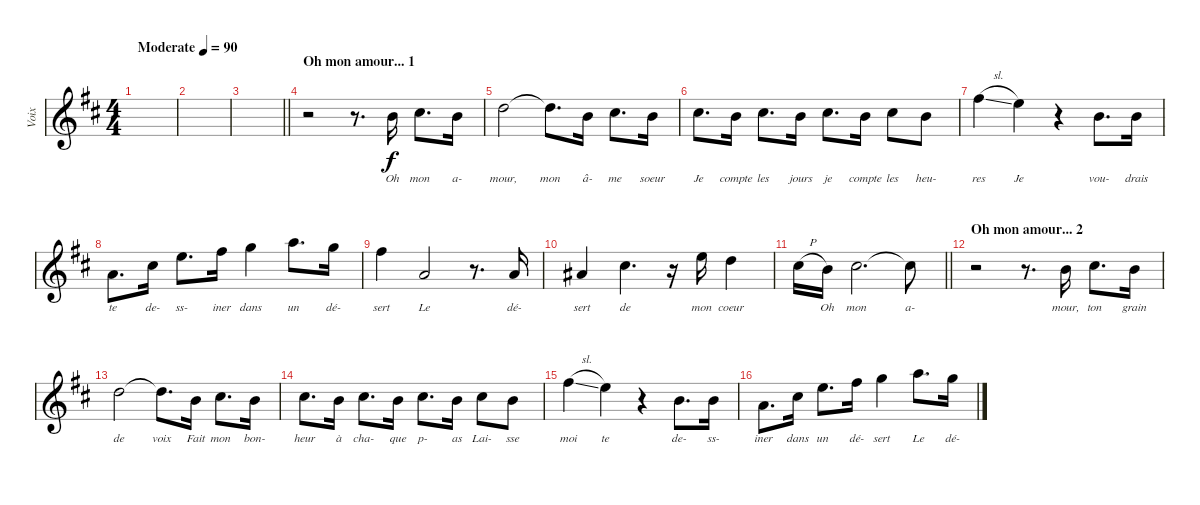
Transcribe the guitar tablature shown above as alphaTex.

\track ("Voix" "Voix") {instrument electricguitarjazz}
\staff {score}
\tuning (E4 B3 G3 D3 A2 E2) {hide}
\ts (4 4)
\tempo (90 "Moderate")
\clef g2
\ks bminor
|
|
\barLineRight lightlight
|
\section ("" "Oh mon amour... 1")
r.2 r.8{d} 0.2.16{lyrics (0 "Oh") lyrics (1 "") lyrics (2 "") lyrics (3 "") lyrics (4 "")} 2.2.8{d lyrics (0 "mon") lyrics (1 "") lyrics (2 "") lyrics (3 "") lyrics (4 "")} 0.2.16{lyrics (0 "a-") lyrics (1 "") lyrics (2 "") lyrics (3 "") lyrics (4 "")} |
3.2.2{lyrics (0 "mour,") lyrics (1 "") lyrics (2 "") lyrics (3 "") lyrics (4 "")} 3.2{t}.8{d lyrics (0 "mon") lyrics (1 "") lyrics (2 "") lyrics (3 "") lyrics (4 "")} 0.2.16{lyrics (0 "â-") lyrics (1 "") lyrics (2 "") lyrics (3 "") lyrics (4 "")} 2.2.8{d lyrics (0 "me") lyrics (1 "") lyrics (2 "") lyrics (3 "") lyrics (4 "")} 0.2.16{lyrics (0 "soeur") lyrics (1 "") lyrics (2 "") lyrics (3 "") lyrics (4 "")} |
2.2.8{d lyrics (0 "Je") lyrics (1 "") lyrics (2 "") lyrics (3 "") lyrics (4 "")} 0.2.16{lyrics (0 "compte") lyrics (1 "") lyrics (2 "") lyrics (3 "") lyrics (4 "")} 2.2.8{d lyrics (0 "les") lyrics (1 "") lyrics (2 "") lyrics (3 "") lyrics (4 "")} 0.2.16{lyrics (0 "jours") lyrics (1 "") lyrics (2 "") lyrics (3 "") lyrics (4 "")} 2.2.8{d lyrics (0 "je") lyrics (1 "") lyrics (2 "") lyrics (3 "") lyrics (4 "")} 0.2.16{lyrics (0 "compte") lyrics (1 "") lyrics (2 "") lyrics (3 "") lyrics (4 "")} 2.2.8{lyrics (0 "les") lyrics (1 "") lyrics (2 "") lyrics (3 "") lyrics (4 "")} 0.2.8{lyrics (0 "heu-") lyrics (1 "") lyrics (2 "") lyrics (3 "") lyrics (4 "")} |
2.1{sl}.4{lyrics (0 "res") lyrics (1 "") lyrics (2 "") lyrics (3 "") lyrics (4 "")} 0.1.4{lyrics (0 "Je") lyrics (1 "") lyrics (2 "") lyrics (3 "") lyrics (4 "")} r.4 0.2.8{d lyrics (0 "vou-") lyrics (1 "") lyrics (2 "") lyrics (3 "") lyrics (4 "")} 0.2.16{lyrics (0 "drais") lyrics (1 "") lyrics (2 "") lyrics (3 "") lyrics (4 "")} |
2.3.8{d lyrics (0 "te") lyrics (1 "") lyrics (2 "") lyrics (3 "") lyrics (4 "")} 2.2.16{lyrics (0 "de-") lyrics (1 "") lyrics (2 "") lyrics (3 "") lyrics (4 "")} 0.1.8{d lyrics (0 "ss-") lyrics (1 "") lyrics (2 "") lyrics (3 "") lyrics (4 "")} 2.1.16{lyrics (0 "iner") lyrics (1 "") lyrics (2 "") lyrics (3 "") lyrics (4 "")} 3.1.4{lyrics (0 "dans") lyrics (1 "") lyrics (2 "") lyrics (3 "") lyrics (4 "")} 5.1.8{d lyrics (0 "un") lyrics (1 "") lyrics (2 "") lyrics (3 "") lyrics (4 "")} 3.1.16{lyrics (0 "dé-") lyrics (1 "") lyrics (2 "") lyrics (3 "") lyrics (4 "")} |
2.1.4{lyrics (0 "sert") lyrics (1 "") lyrics (2 "") lyrics (3 "") lyrics (4 "")} 2.3.2{lyrics (0 "Le") lyrics (1 "") lyrics (2 "") lyrics (3 "") lyrics (4 "")} r.8{d} 2.3.16{lyrics (0 "dé-") lyrics (1 "") lyrics (2 "") lyrics (3 "") lyrics (4 "")} |
3.3.4{lyrics (0 "sert") lyrics (1 "") lyrics (2 "") lyrics (3 "") lyrics (4 "")} 2.2.4{d lyrics (0 "de") lyrics (1 "") lyrics (2 "") lyrics (3 "") lyrics (4 "")} r.16 0.1.16{lyrics (0 "mon") lyrics (1 "") lyrics (2 "") lyrics (3 "") lyrics (4 "")} 3.2.4{lyrics (0 "coeur") lyrics (1 "") lyrics (2 "") lyrics (3 "") lyrics (4 "")} |
\barLineRight lightlight
2.2{h}.16{lyrics (0 "") lyrics (1 "") lyrics (2 "") lyrics (3 "") lyrics (4 "")} 0.2.16{lyrics (0 "Oh") lyrics (1 "") lyrics (2 "") lyrics (3 "") lyrics (4 "")} 2.2.2{d lyrics (0 "mon") lyrics (1 "") lyrics (2 "") lyrics (3 "") lyrics (4 "")} 2.2{t}.8{lyrics (0 "a-") lyrics (1 "") lyrics (2 "") lyrics (3 "") lyrics (4 "")} |
\section ("" "Oh mon amour... 2")
r.2 r.8{d} 0.2.16{lyrics (0 "mour,") lyrics (1 "") lyrics (2 "") lyrics (3 "") lyrics (4 "")} 2.2.8{d lyrics (0 "ton") lyrics (1 "") lyrics (2 "") lyrics (3 "") lyrics (4 "")} 0.2.16{lyrics (0 "grain") lyrics (1 "") lyrics (2 "") lyrics (3 "") lyrics (4 "")} |
3.2.2{lyrics (0 "de") lyrics (1 "") lyrics (2 "") lyrics (3 "") lyrics (4 "")} 3.2{t}.8{d lyrics (0 "voix") lyrics (1 "") lyrics (2 "") lyrics (3 "") lyrics (4 "")} 0.2.16{lyrics (0 "Fait") lyrics (1 "") lyrics (2 "") lyrics (3 "") lyrics (4 "")} 2.2.8{d lyrics (0 "mon") lyrics (1 "") lyrics (2 "") lyrics (3 "") lyrics (4 "")} 0.2.16{lyrics (0 "bon-") lyrics (1 "") lyrics (2 "") lyrics (3 "") lyrics (4 "")} |
2.2.8{d lyrics (0 "heur") lyrics (1 "") lyrics (2 "") lyrics (3 "") lyrics (4 "")} 0.2.16{lyrics (0 "à") lyrics (1 "") lyrics (2 "") lyrics (3 "") lyrics (4 "")} 2.2.8{d lyrics (0 "cha-") lyrics (1 "") lyrics (2 "") lyrics (3 "") lyrics (4 "")} 0.2.16{lyrics (0 "que") lyrics (1 "") lyrics (2 "") lyrics (3 "") lyrics (4 "")} 2.2.8{d lyrics (0 "p-") lyrics (1 "") lyrics (2 "") lyrics (3 "") lyrics (4 "")} 0.2.16{lyrics (0 "as") lyrics (1 "") lyrics (2 "") lyrics (3 "") lyrics (4 "")} 2.2.8{lyrics (0 "Lai-") lyrics (1 "") lyrics (2 "") lyrics (3 "") lyrics (4 "")} 0.2.8{lyrics (0 "sse") lyrics (1 "") lyrics (2 "") lyrics (3 "") lyrics (4 "")} |
2.1{sl}.4{lyrics (0 "moi") lyrics (1 "") lyrics (2 "") lyrics (3 "") lyrics (4 "")} 0.1.4{lyrics (0 "te") lyrics (1 "") lyrics (2 "") lyrics (3 "") lyrics (4 "")} r.4 0.2.8{d lyrics (0 "de-") lyrics (1 "") lyrics (2 "") lyrics (3 "") lyrics (4 "")} 0.2.16{lyrics (0 "ss-") lyrics (1 "") lyrics (2 "") lyrics (3 "") lyrics (4 "")} |
2.3.8{d lyrics (0 "iner") lyrics (1 "") lyrics (2 "") lyrics (3 "") lyrics (4 "")} 2.2.16{lyrics (0 "dans") lyrics (1 "") lyrics (2 "") lyrics (3 "") lyrics (4 "")} 0.1.8{d lyrics (0 "un") lyrics (1 "") lyrics (2 "") lyrics (3 "") lyrics (4 "")} 2.1.16{lyrics (0 "dé-") lyrics (1 "") lyrics (2 "") lyrics (3 "") lyrics (4 "")} 3.1.4{lyrics (0 "sert") lyrics (1 "") lyrics (2 "") lyrics (3 "") lyrics (4 "")} 5.1.8{d lyrics (0 "Le") lyrics (1 "") lyrics (2 "") lyrics (3 "") lyrics (4 "")} 3.1.16{lyrics (0 "dé-") lyrics (1 "") lyrics (2 "") lyrics (3 "") lyrics (4 "")}
